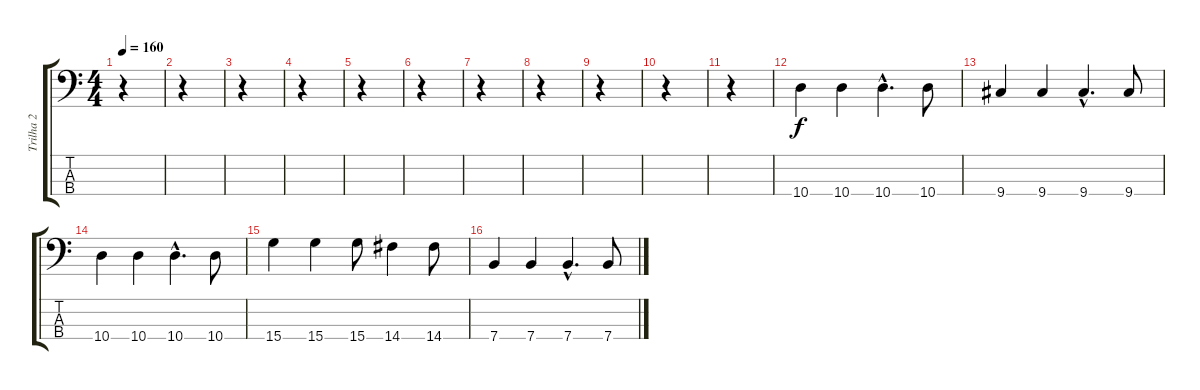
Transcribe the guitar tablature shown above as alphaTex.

\track ("Trilha 2" "Trilha 2") {instrument electricbassfinger}
\staff {score tabs}
\tuning (G2 D2 A1 E1) {hide}
\ts (4 4)
\tempo 160
\clef f4
\ks c
r.4{dy f} |
r.4 |
r.4 |
r.4 |
r.4 |
r.4 |
r.4 |
r.4 |
r.4 |
r.4 |
r.4 |
10.4.4 10.4.4 10.4{hac}.4{d} 10.4.8 |
9.4.4 9.4.4 9.4{hac}.4{d} 9.4.8 |
10.4.4 10.4.4 10.4{hac}.4{d} 10.4.8 |
15.4.4 15.4.4 15.4.8 14.4.4 14.4.8 |
7.4.4 7.4.4 7.4{hac}.4{d} 7.4.8
